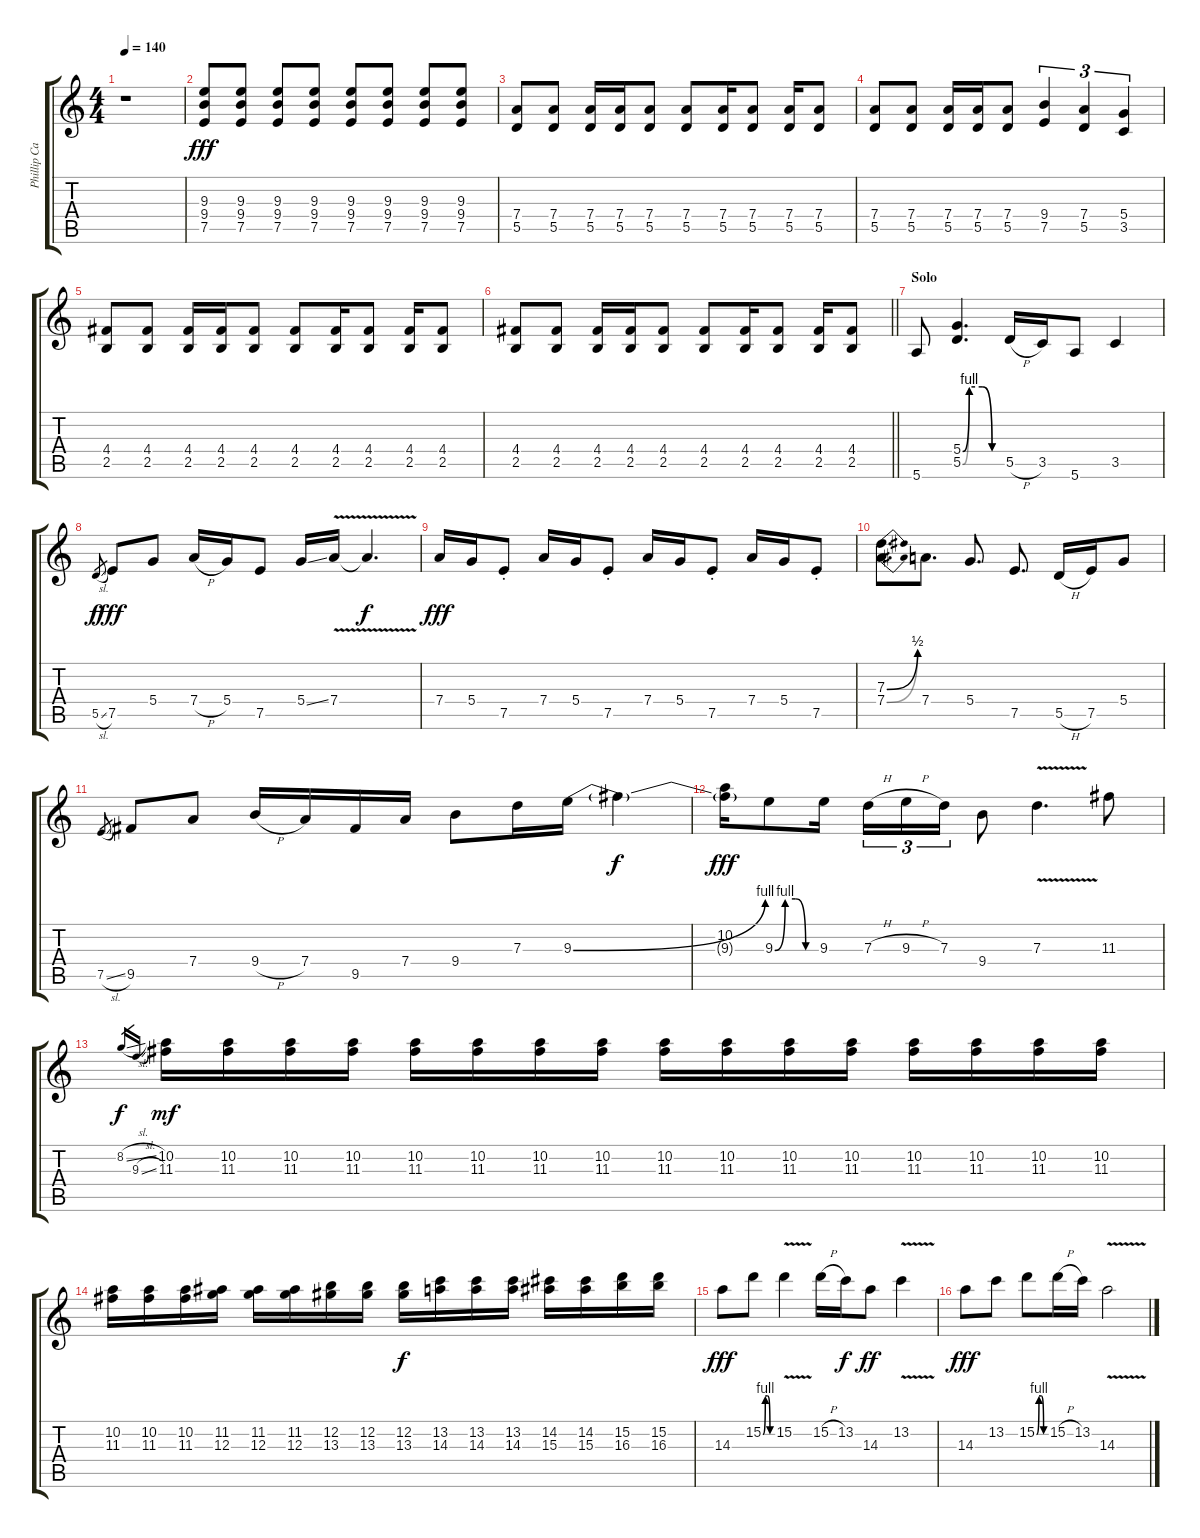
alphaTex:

\track ("Phillip Campbell III (leads)" "Phillip Ca") {instrument overdrivenguitar}
\staff {score tabs}
\tuning (E4 B3 G3 D3 A2 E2) {hide}
\ts (4 4)
\tempo 140
\clef g2
\ks c
r.1{dy fff} |
(9.3 9.4 7.5).8 (9.3 9.4 7.5).8 (9.3 9.4 7.5).8 (9.3 9.4 7.5).8 (9.3 9.4 7.5).8 (9.3 9.4 7.5).8 (9.3 9.4 7.5).8 (9.3 9.4 7.5).8 |
(7.4 5.5).8 (7.4 5.5).8 (7.4 5.5).16 (7.4 5.5).16 (7.4 5.5).8 (7.4 5.5).8 (7.4 5.5).16 (7.4 5.5).8 (7.4 5.5).16 (7.4 5.5).8 |
(7.4 5.5).8 (7.4 5.5).8 (7.4 5.5).16 (7.4 5.5).16 (7.4 5.5).8 (9.4 7.5).4{tu (3 2)} (7.4 5.5).4{tu (3 2)} (5.4 3.5).4{tu (3 2)} |
(4.4 2.5).8 (4.4 2.5).8 (4.4 2.5).16 (4.4 2.5).16 (4.4 2.5).8 (4.4 2.5).8 (4.4 2.5).16 (4.4 2.5).8 (4.4 2.5).16 (4.4 2.5).8 |
\barLineRight lightlight
(4.4 2.5).8 (4.4 2.5).8 (4.4 2.5).16 (4.4 2.5).16 (4.4 2.5).8 (4.4 2.5).8 (4.4 2.5).16 (4.4 2.5).8 (4.4 2.5).16 (4.4 2.5).8 |
\section ("" "Solo")
5.6.8{volume 16} (5.4{be (custom 0 0 10 4 30 4 45 0 60 0)} 5.5{be (custom 0 0 10 4 30 4 45 0 60 0)}).4{d} 5.5{h}.16 3.5.16 5.6.8 3.5.4 |
5.5{sl}.8{gr dy f} 7.5.8{dy fff} 5.4.8 7.4{h}.16 5.4.16 7.5.8 5.4{ss}.16 7.4{v}.16 7.4{t}.4{d dy f} |
7.4.16{dy fff} 5.4.16 7.5{st}.8 7.4.16 5.4.16 7.5{st}.8 7.4.16 5.4.16 7.5{st}.8 7.4.16 5.4.16 7.5{st}.8 |
(7.3{be (bend 0 0 60 2)} 7.4{be (bend 0 0 60 2)}).8{d} 7.4.8{d} 5.4.8{d} 7.5.8{d} 5.5{h}.16 7.5.16 5.4.8 |
7.5{sl}.8{gr} 9.5.8 7.4.8 9.4{h}.16 7.4.16 9.5.16 7.4.16 9.4.8 7.3.16 9.3{be (bend 0 0 60 4)}.16 9.3{t}.4{dy f} |
(10.2 9.3{t}).16{dy fff} 9.3{be (custom 0 0 15 4 30 4 45 0 60 0)}.8 9.3.16 7.3{h}.16{tu (3 2)} 9.3{h}.16{tu (3 2)} 7.3.16{tu (3 2)} 9.4.8 7.3{v}.4{d} 11.3.8 |
8.2{sl}.16{gr dy f} 9.3{sl}.16{gr} (10.2 11.3).16{dy mf} (10.2 11.3).16 (10.2 11.3).16 (10.2 11.3).16 (10.2 11.3).16 (10.2 11.3).16 (10.2 11.3).16 (10.2 11.3).16 (10.2 11.3).16 (10.2 11.3).16 (10.2 11.3).16 (10.2 11.3).16 (10.2 11.3).16 (10.2 11.3).16 (10.2 11.3).16 (10.2 11.3).16 |
(10.2 11.3).16 (10.2 11.3).16 (10.2 11.3).16 (11.2 12.3).16 (11.2 12.3).16 (11.2 12.3).16 (12.2 13.3).16 (12.2 13.3).16 (12.2 13.3).16{dy f} (13.2 14.3).16 (13.2 14.3).16 (13.2 14.3).16 (14.2 15.3).16 (14.2 15.3).16 (15.2 16.3).16 (15.2 16.3).16 |
14.3.8{dy fff} 15.2{be (custom 0 0 15 4 30 4 45 0 60 0)}.8 15.2{v}.4 15.2{h}.16 13.2.16{dy f} 14.3.8{dy ff} 13.2{v}.4 |
14.3.8{dy fff} 13.2.8 15.2{be (custom 0 0 15 4 30 4 45 0 60 0)}.8 15.2{h}.16 13.2.16 14.3{v}.2
